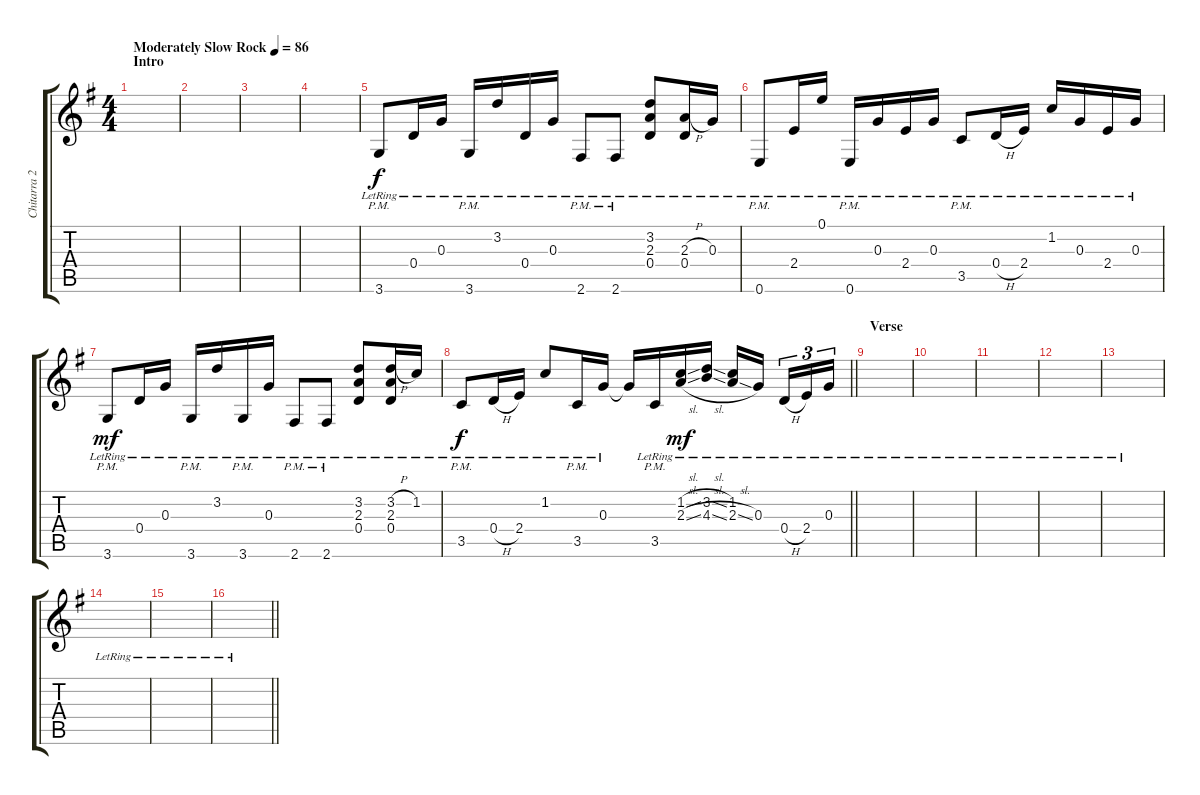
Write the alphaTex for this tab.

\track ("Chitarra 2" "Chitarra 2") {instrument overdrivenguitar}
\staff {score tabs}
\tuning (E4 B3 G3 D3 A2 E2) {hide}
\ts (4 4)
\section ("" "Intro")
\tempo (86 "Moderately Slow Rock")
\clef g2
\ks g
|
|
|
|
3.6{pm lr}.8 0.4{lr}.16 0.3{lr}.16 3.6{pm lr}.16 3.2{lr}.16 0.4{lr}.16 0.3{lr}.16 2.6{pm lr}.8 2.6{pm lr}.8 (3.2{lr} 2.3{lr} 0.4{lr}).8 (2.3{h lr} 0.4{lr}).16 0.3{lr}.16 |
0.6{pm lr}.8{dy f} 2.4{lr}.16 0.1{lr}.16 0.6{pm lr}.16 0.3{lr}.16 2.4{lr}.16 0.3{lr}.16 3.5{pm lr}.8 0.4{h lr}.16 2.4{lr}.16 1.2{lr}.16 0.3{lr}.16 2.4{lr}.16 0.3{lr}.16 |
3.6{pm lr}.8{dy mf} 0.4{lr}.16 0.3{lr}.16 3.6{pm lr}.16 3.2{lr}.16 3.6{pm lr}.16 0.3{lr}.16 2.6{pm lr}.8 2.6{pm lr}.8 (3.2{lr} 2.3{lr} 0.4{lr}).8 (3.2{h lr} 2.3{lr} 0.4{lr}).16 1.2{lr}.16 |
\barLineRight lightlight
3.5{pm lr}.8{dy f} 0.4{h lr}.16 2.4{lr}.16 1.2{lr}.8 3.5{pm lr}.16 0.3{lr}.16 0.3{t}.16 3.5{pm lr}.16 (1.2{sl lr} 2.3{sl lr}).16{dy mf} (3.2{sl lr} 4.3{sl lr}).16 (1.2{lr} 2.3{sl lr}).16 0.3{lr}.16{beam splitsecondary} 0.4{h lr}.16{tu (3 2)} 2.4{lr}.16{tu (3 2)} 0.3{lr}.16{tu (3 2)} |
\section ("" "Verse")
|
|
|
|
|
|
|
\barLineRight lightlight
